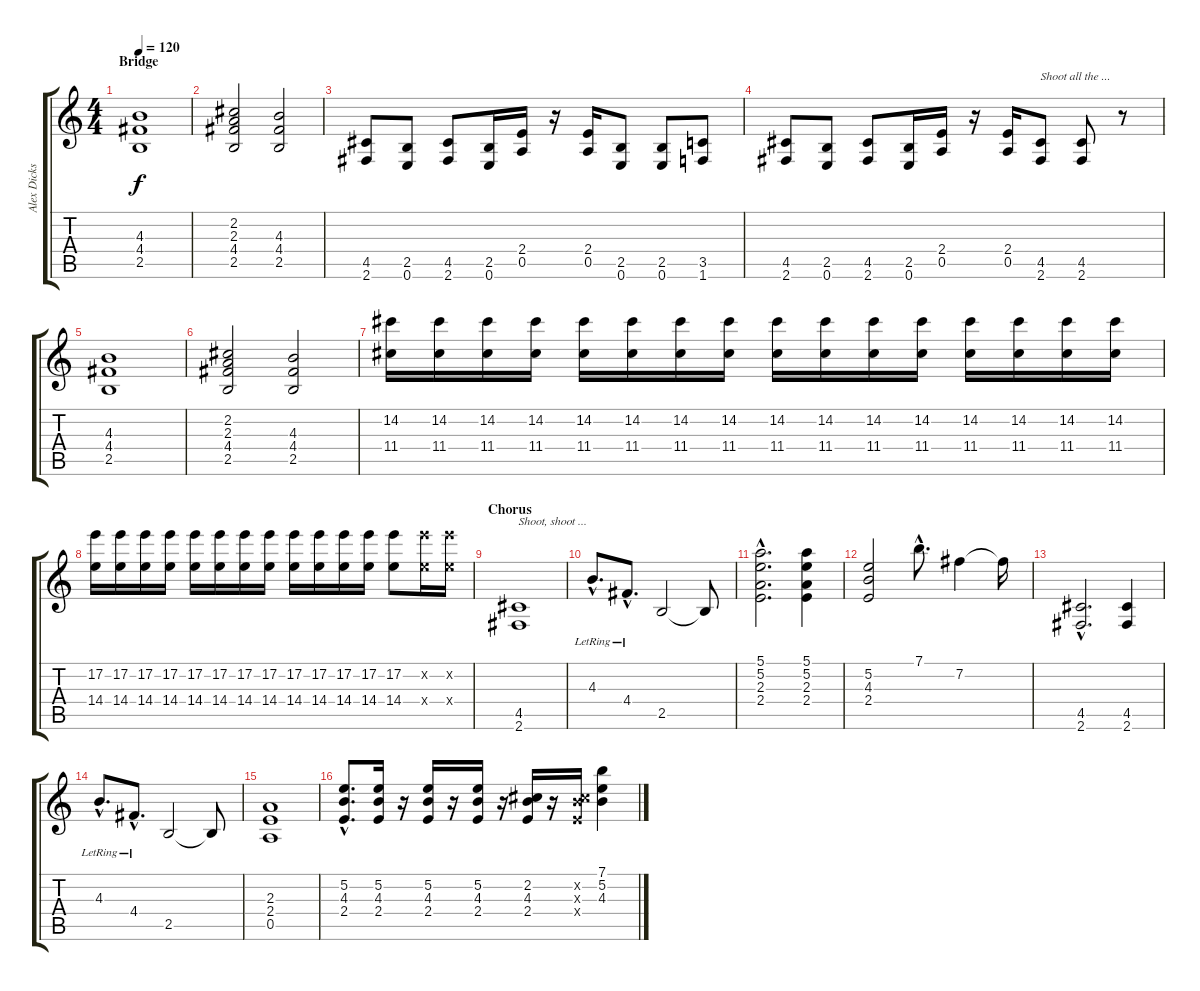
\track ("Alex Dickson (Guitar)" "Alex Dicks") {instrument distortionguitar}
\staff {score tabs}
\tuning (E4 B3 G3 D3 A2 E2) {hide}
\ts (4 4)
\section ("" "Bridge")
\tempo 120
\clef g2
\ks c
(4.3 4.4 2.5).1{dy f} |
(2.2 2.3 4.4 2.5).2 (4.3 4.4 2.5).2 |
(4.5 2.6).8 (2.5 0.6).8 (4.5 2.6).8 (2.5 0.6).16 (2.4 0.5).16 r.16 (2.4 0.5).16 (2.5 0.6).8 (2.5 0.6).8 (3.5 1.6).8 |
(4.5 2.6).8 (2.5 0.6).8 (4.5 2.6).8 (2.5 0.6).16 (2.4 0.5).16 r.16 (2.4 0.5).16 (4.5 2.6).8{txt "Shoot all the ..."} (4.5 2.6).8 r.8 |
(4.3 4.4 2.5).1 |
(2.2 2.3 4.4 2.5).2 (4.3 4.4 2.5).2 |
(14.2 11.4).16 (14.2 11.4).16 (14.2 11.4).16 (14.2 11.4).16 (14.2 11.4).16 (14.2 11.4).16 (14.2 11.4).16 (14.2 11.4).16 (14.2 11.4).16 (14.2 11.4).16 (14.2 11.4).16 (14.2 11.4).16 (14.2 11.4).16 (14.2 11.4).16 (14.2 11.4).16 (14.2 11.4).16 |
(17.2 14.4).16 (17.2 14.4).16 (17.2 14.4).16 (17.2 14.4).16 (17.2 14.4).16 (17.2 14.4).16 (17.2 14.4).16 (17.2 14.4).16 (17.2 14.4).16 (17.2 14.4).16 (17.2 14.4).16 (17.2 14.4).16 (17.2 14.4).8 (17.2{x} 14.4{x}).16 (17.2{x} 14.4{x}).16 |
\section ("" "Chorus")
(4.5 2.6).1{txt "Shoot, shoot ..."} |
4.3{hac lr}.8{d} 4.4{hac lr}.8{d} 2.5.2 2.5{t}.8 |
(5.1{hac} 5.2{hac} 2.3{hac} 2.4{hac}).2{d} (5.1 5.2 2.3 2.4).4 |
(5.2 4.3 2.4).2 7.1{hac}.8{d} 7.2.4 7.2{t}.16 |
(4.5{hac} 2.6{hac}).2{d} (4.5 2.6).4 |
4.3{hac lr}.8{d} 4.4{hac lr}.8{d} 2.5.2 2.5{t}.8 |
(2.3 2.4 0.5).1 |
(5.2{hac} 4.3{hac} 2.4).8{d} (5.2 4.3 2.4).16 r.16 (5.2 4.3 2.4).16 r.16 (5.2 4.3 2.4).16 r.16 (2.2 4.3 2.4).16 r.16 (2.2{x} 4.3{x} 2.4{x}).16 (7.1 5.2 4.3).4
